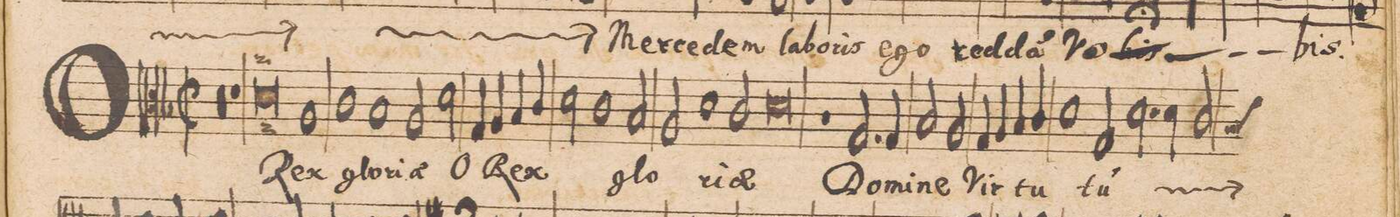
**kern	**text
*I"ALTVS.	*
*clefC3	*
*k[b-]	*
*met(C|)	*
*M2/1	*
00r	.
=2-	=2-
=3-	=3-
1r	.
0d	O
=4-	=4-
1A	Rex
=5-	=5-
1c	glo-
1B-	-ri-
=6-	=6-
2A/	-ae
*2\right	*
2d\	O
4G/	Rex
4A/	.
4B-/	.
4c/	.
=7-	=7-
2d\	.
1c	.
2B-/	glo-
=8-	=8-
2A/	.
1d	-ri-
2c/	.
=9-	=9-
0d	-ae
=10-	=10-
1rc	.
2.G/	Do-
4G/	-mi-
=11-	=11-
2B-/	-ne
2A/	Vir-
4G/	-tu-
4A/	.
4B-/	.
4c/	.
=12-	=12-
1d	.
2G/	-t(um)
*	*ij
2.d\	Do-
=13-	=13-
4d\	-mi-
*custos:B	*
2c/	-ne
*-	*-
